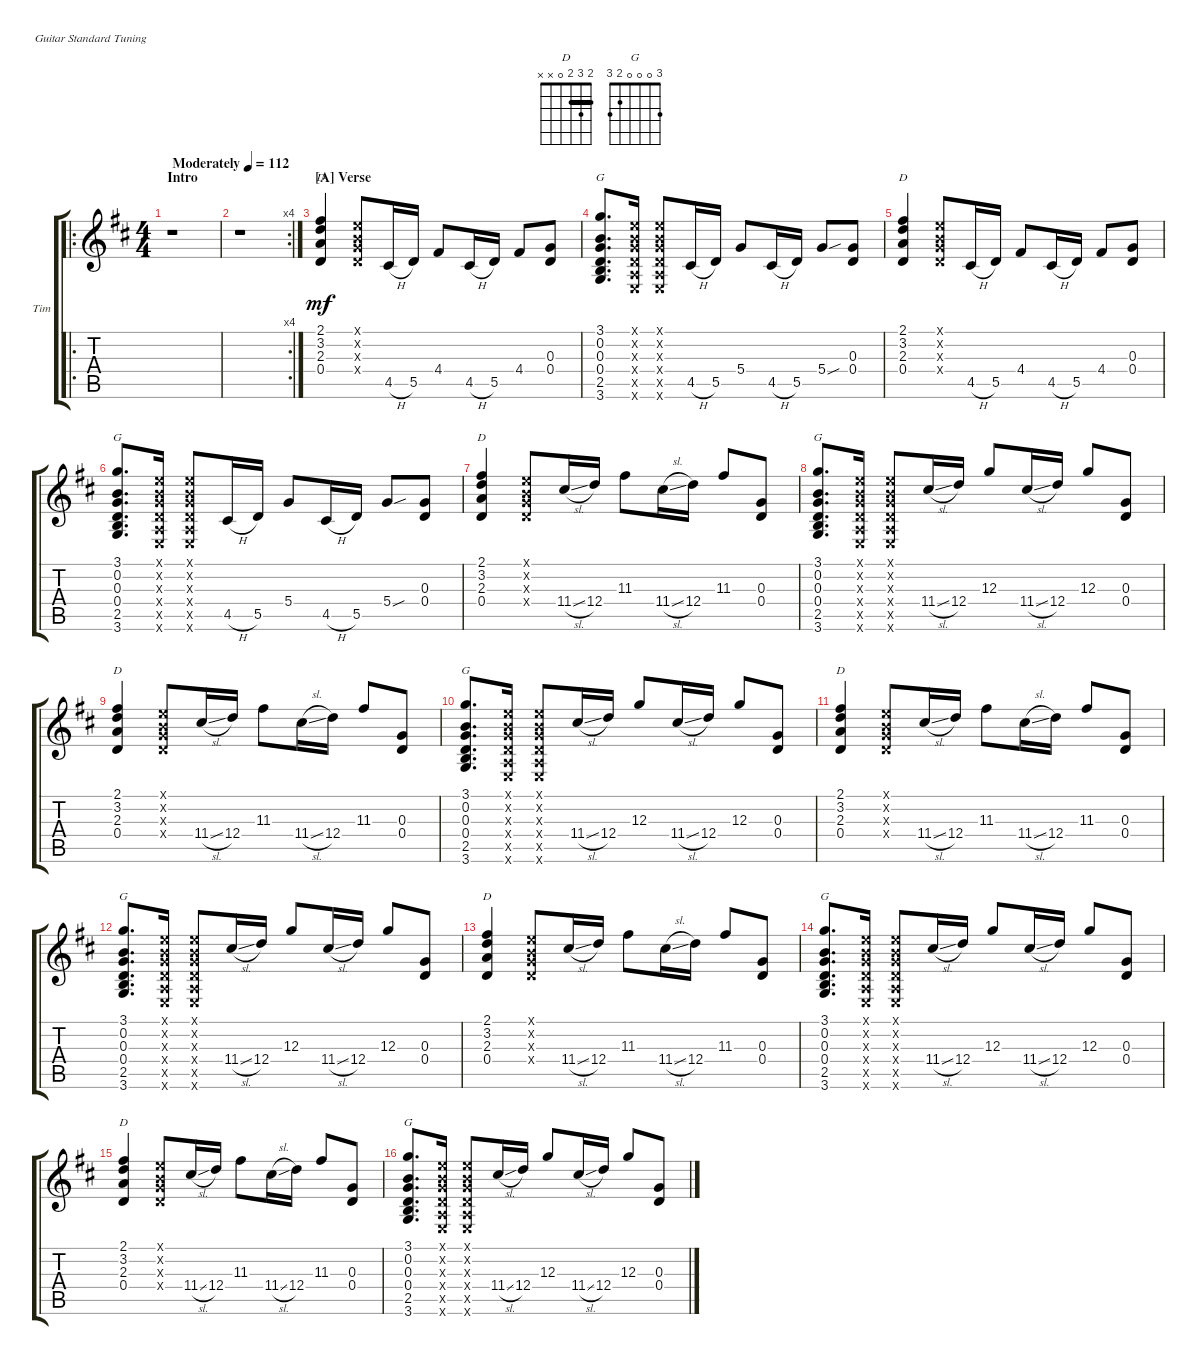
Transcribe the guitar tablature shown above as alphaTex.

\defaultSystemsLayout 4
\bracketExtendMode groupsimilarinstruments
\firstSystemTrackNameOrientation horizontal
\otherSystemsTrackNameOrientation horizontal
\track ("Tim Reynolds" "Tim") {instrument acousticguitarsteel}
\staff {score tabs}
\tuning (E4 B3 G3 D3 A2 E2)
\chord ("D" 2 3 2 0 x x) {barre 2}
\chord ("G" 3 0 0 0 2 3)
\ro
\ts (4 4)
\section ("" "Intro")
\tempo (112 "Moderately")
\clef g2
\scale
0.340528
\ks d
r.1{dy mf instrument acousticguitarsteel} |
\rc 4
\scale
0.244604 r.1 |
\section ("A" "Verse")
\scale
0.414184 (2.1 3.2 2.3 0.4).4{ch "D"} (0.4{x} 0.3{x} 0.2{x} 0.1{x}).8 4.5{h}.16 5.5.16 4.4.8 4.5{h}.16 5.5.16 4.4.8 (0.4 0.3).8 |
\scale
0.333333 (3.6 2.5 0.4 0.3 0.2 3.1).8{d ch "G"} (0.1{x} 0.2{x} 0.3{x} 0.4{x} 0.5{x} 0.6{x}).16 (0.6{x} 0.5{x} 0.4{x} 0.3{x} 0.2{x} 0.1{x}).8 4.5{h}.16 5.5.16 5.4.8 4.5{h}.16 5.5.16 5.4{sou}.8 (0.4 0.3).8 |
\scale
0.333333 (2.1 3.2 2.3 0.4).4{ch "D"} (0.4{x} 0.3{x} 0.2{x} 0.1{x}).8 4.5{h}.16 5.5.16 4.4.8 4.5{h}.16 5.5.16 4.4.8 (0.4 0.3).8 |
\scale
0.333333 (3.6 2.5 0.4 0.3 0.2 3.1).8{d ch "G"} (0.1{x} 0.2{x} 0.3{x} 0.4{x} 0.5{x} 0.6{x}).16 (0.6{x} 0.5{x} 0.4{x} 0.3{x} 0.2{x} 0.1{x}).8 4.5{h}.16 5.5.16 5.4.8 4.5{h}.16 5.5.16 5.4{sou}.8 (0.4 0.3).8 |
(2.1 3.2 2.3 0.4).4{ch "D"} (0.4{x} 0.3{x} 0.2{x} 0.1{x}).8 11.4{sl}.16 12.4.16 11.3.8 11.4{sl}.16 12.4.16 11.3.8 (0.3 0.4).8 |
(3.6 2.5 0.4 0.3 0.2 3.1).8{d ch "G"} (0.1{x} 0.2{x} 0.3{x} 0.4{x} 0.5{x} 0.6{x}).16 (0.6{x} 0.5{x} 0.4{x} 0.3{x} 0.2{x} 0.1{x}).8 11.4{sl}.16 12.4.16 12.3.8 11.4{sl}.16 12.4.16 12.3.8{beam invert} (0.3 0.4).8 |
(2.1 3.2 2.3 0.4).4{ch "D"} (0.4{x} 0.3{x} 0.2{x} 0.1{x}).8 11.4{sl}.16 12.4.16 11.3.8 11.4{sl}.16 12.4.16 11.3.8 (0.3 0.4).8 |
(3.6 2.5 0.4 0.3 0.2 3.1).8{d ch "G"} (0.1{x} 0.2{x} 0.3{x} 0.4{x} 0.5{x} 0.6{x}).16 (0.6{x} 0.5{x} 0.4{x} 0.3{x} 0.2{x} 0.1{x}).8 11.4{sl}.16 12.4.16 12.3.8 11.4{sl}.16 12.4.16 12.3.8{beam invert} (0.3 0.4).8 |
(2.1 3.2 2.3 0.4).4{ch "D"} (0.4{x} 0.3{x} 0.2{x} 0.1{x}).8 11.4{sl}.16 12.4.16 11.3.8 11.4{sl}.16 12.4.16 11.3.8 (0.3 0.4).8 |
(3.6 2.5 0.4 0.3 0.2 3.1).8{d ch "G"} (0.1{x} 0.2{x} 0.3{x} 0.4{x} 0.5{x} 0.6{x}).16 (0.6{x} 0.5{x} 0.4{x} 0.3{x} 0.2{x} 0.1{x}).8 11.4{sl}.16 12.4.16 12.3.8 11.4{sl}.16 12.4.16 12.3.8{beam invert} (0.3 0.4).8 |
(2.1 3.2 2.3 0.4).4{ch "D"} (0.4{x} 0.3{x} 0.2{x} 0.1{x}).8 11.4{sl}.16 12.4.16 11.3.8 11.4{sl}.16 12.4.16 11.3.8 (0.3 0.4).8 |
(3.6 2.5 0.4 0.3 0.2 3.1).8{d ch "G"} (0.1{x} 0.2{x} 0.3{x} 0.4{x} 0.5{x} 0.6{x}).16 (0.6{x} 0.5{x} 0.4{x} 0.3{x} 0.2{x} 0.1{x}).8 11.4{sl}.16 12.4.16 12.3.8 11.4{sl}.16 12.4.16 12.3.8{beam invert} (0.3 0.4).8 |
(2.1 3.2 2.3 0.4).4{ch "D"} (0.4{x} 0.3{x} 0.2{x} 0.1{x}).8 11.4{sl}.16 12.4.16 11.3.8 11.4{sl}.16 12.4.16 11.3.8 (0.3 0.4).8 |
(3.6 2.5 0.4 0.3 0.2 3.1).8{d ch "G"} (0.1{x} 0.2{x} 0.3{x} 0.4{x} 0.5{x} 0.6{x}).16 (0.6{x} 0.5{x} 0.4{x} 0.3{x} 0.2{x} 0.1{x}).8 11.4{sl}.16 12.4.16 12.3.8 11.4{sl}.16 12.4.16 12.3.8{beam invert} (0.3 0.4).8
